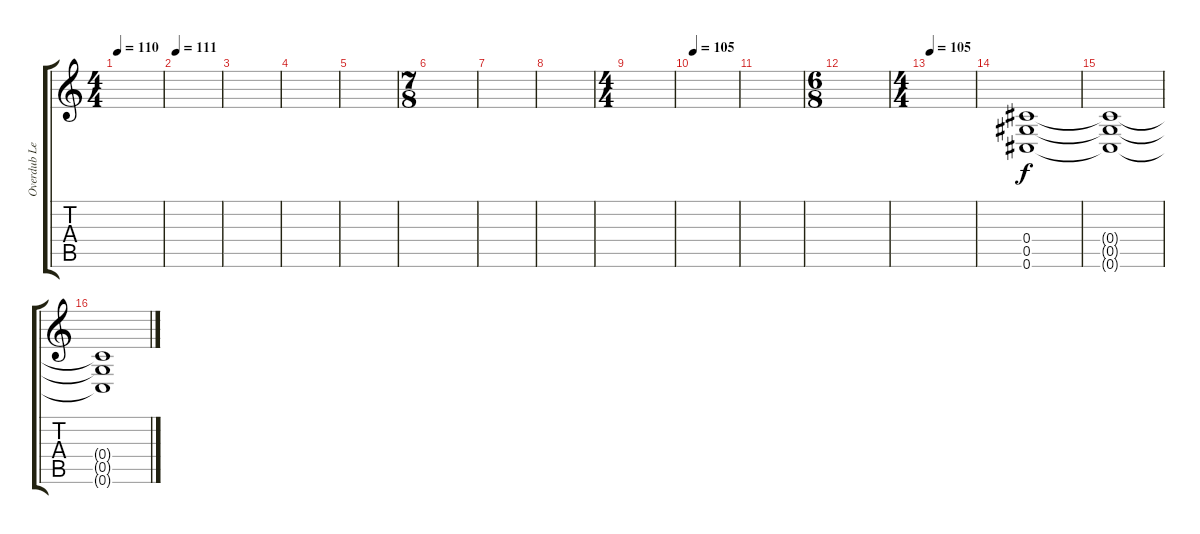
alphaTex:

\track ("Overdub Left" "Overdub Le") {instrument distortionguitar}
\staff {score tabs}
\tuning (Eb4 Bb3 Gb3 Db3 Ab2 Db2) {hide}
\ts (4 4)
\tempo 110
\clef g2
\ks c
|
\tempo 111
|
|
|
|
\ts (7 8)
|
|
|
\ts (4 4)
|
\tempo 105
|
|
\ts (6 8)
|
\ts (4 4)
\tempo 105
|
(0.4 0.5 0.6).1 |
(0.4{t} 0.5{t} 0.6{t}).1 |
(0.4{t} 0.5{t} 0.6{t}).1
